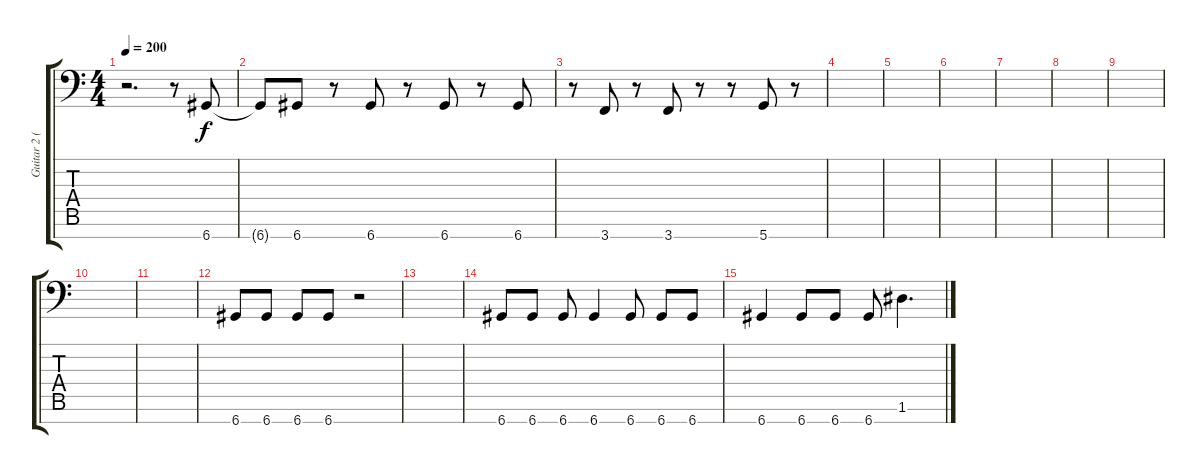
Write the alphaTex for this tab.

\track ("Guitar 2 (8th string)" "Guitar 2 (") {instrument distortionguitar}
\staff {score tabs}
\tuning (D4 A3 F3 C3 G2 D2 D1) {hide}
\ts (4 4)
\tempo 200
\clef f4
\ks c
r.2{d dy f} r.8 6.7.8 |
6.7{t}.8 6.7.8 r.8 6.7.8 r.8 6.7.8 r.8 6.7.8 |
r.8 3.7.8 r.8 3.7.8 r.8 r.8 5.7.8 r.8 |
|
|
|
|
|
|
|
|
6.7.8 6.7.8 6.7.8 6.7.8 r.2 |
|
6.7.8 6.7.8 6.7.8 6.7.4 6.7.8 6.7.8 6.7.8 |
6.7.4 6.7.8 6.7.8 6.7.8 1.6.4{d}
